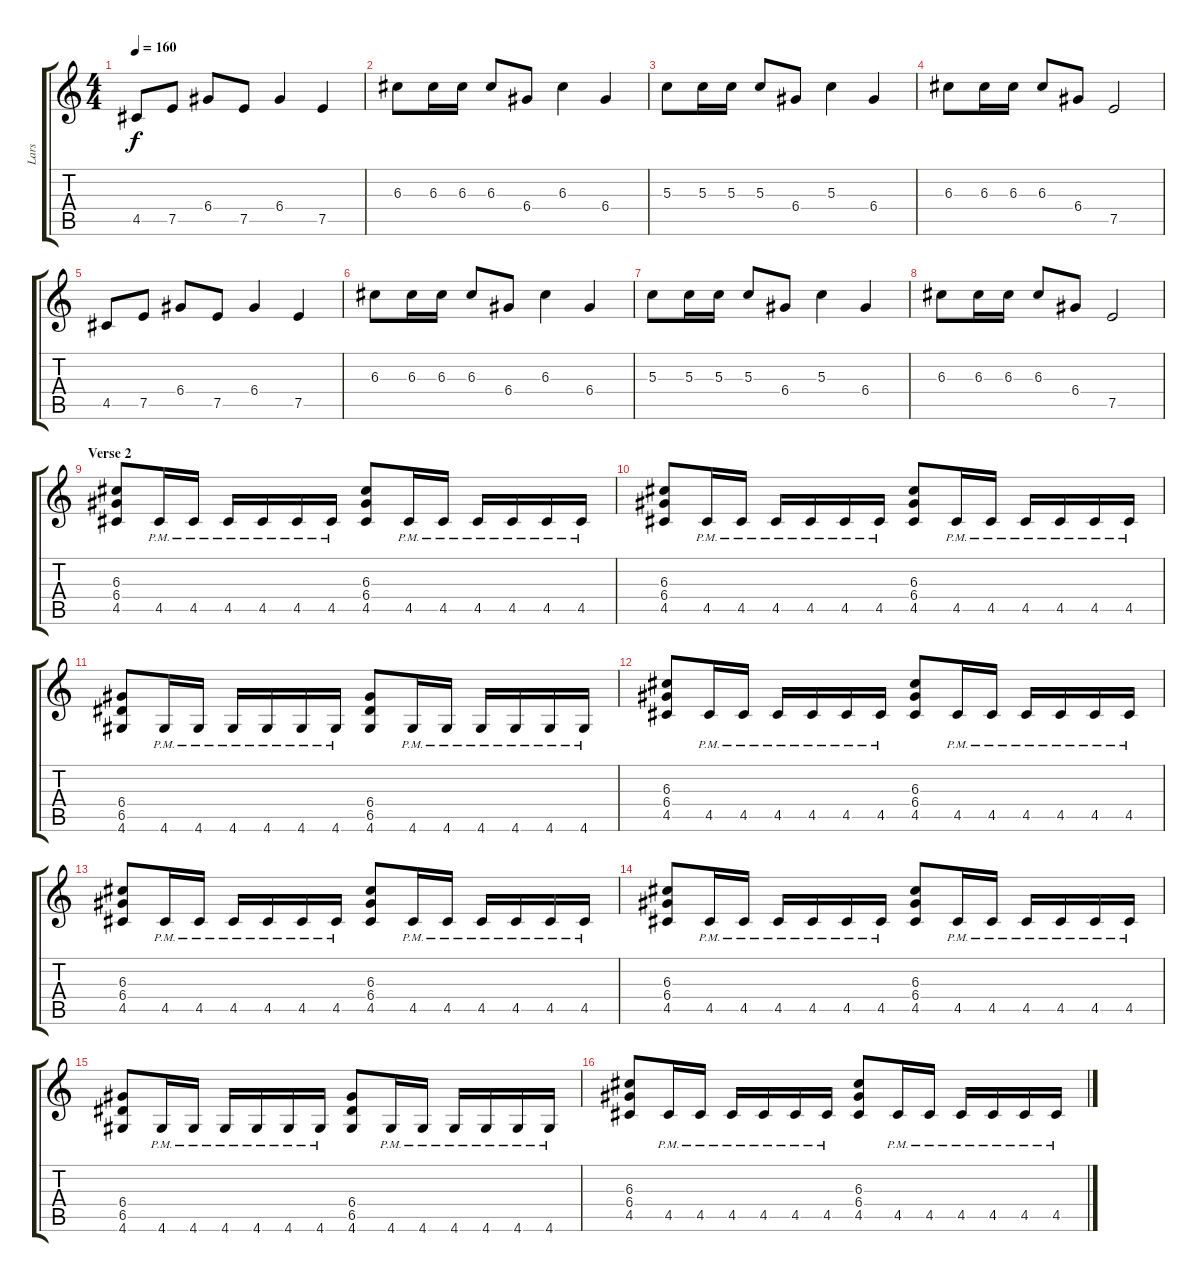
\track ("Lars" "Lars") {instrument overdrivenguitar}
\staff {score tabs}
\tuning (E4 B3 G3 D3 A2 E2) {hide}
\ts (4 4)
\tempo 160
\clef g2
\ks c
4.5.8{dy f} 7.5.8 6.4.8 7.5.8 6.4.4 7.5.4 |
6.3.8 6.3.16 6.3.16 6.3.8 6.4.8 6.3.4 6.4.4 |
5.3.8 5.3.16 5.3.16 5.3.8 6.4.8 5.3.4 6.4.4 |
6.3.8 6.3.16 6.3.16 6.3.8 6.4.8 7.5.2 |
4.5.8 7.5.8 6.4.8 7.5.8 6.4.4 7.5.4 |
6.3.8 6.3.16 6.3.16 6.3.8 6.4.8 6.3.4 6.4.4 |
5.3.8 5.3.16 5.3.16 5.3.8 6.4.8 5.3.4 6.4.4 |
6.3.8 6.3.16 6.3.16 6.3.8 6.4.8 7.5.2 |
\section ("" "Verse 2")
(6.3 6.4 4.5).8 4.5{pm}.16 4.5{pm}.16 4.5{pm}.16 4.5{pm}.16 4.5{pm}.16 4.5{pm}.16 (6.3 6.4 4.5).8 4.5{pm}.16 4.5{pm}.16 4.5{pm}.16 4.5{pm}.16 4.5{pm}.16 4.5{pm}.16 |
(6.3 6.4 4.5).8 4.5{pm}.16 4.5{pm}.16 4.5{pm}.16 4.5{pm}.16 4.5{pm}.16 4.5{pm}.16 (6.3 6.4 4.5).8 4.5{pm}.16 4.5{pm}.16 4.5{pm}.16 4.5{pm}.16 4.5{pm}.16 4.5{pm}.16 |
(6.4 6.5 4.6).8 4.6{pm}.16 4.6{pm}.16 4.6{pm}.16 4.6{pm}.16 4.6{pm}.16 4.6{pm}.16 (6.4 6.5 4.6).8 4.6{pm}.16 4.6{pm}.16 4.6{pm}.16 4.6{pm}.16 4.6{pm}.16 4.6{pm}.16 |
(6.3 6.4 4.5).8 4.5{pm}.16 4.5{pm}.16 4.5{pm}.16 4.5{pm}.16 4.5{pm}.16 4.5{pm}.16 (6.3 6.4 4.5).8 4.5{pm}.16 4.5{pm}.16 4.5{pm}.16 4.5{pm}.16 4.5{pm}.16 4.5{pm}.16 |
(6.3 6.4 4.5).8 4.5{pm}.16 4.5{pm}.16 4.5{pm}.16 4.5{pm}.16 4.5{pm}.16 4.5{pm}.16 (6.3 6.4 4.5).8 4.5{pm}.16 4.5{pm}.16 4.5{pm}.16 4.5{pm}.16 4.5{pm}.16 4.5{pm}.16 |
(6.3 6.4 4.5).8 4.5{pm}.16 4.5{pm}.16 4.5{pm}.16 4.5{pm}.16 4.5{pm}.16 4.5{pm}.16 (6.3 6.4 4.5).8 4.5{pm}.16 4.5{pm}.16 4.5{pm}.16 4.5{pm}.16 4.5{pm}.16 4.5{pm}.16 |
(6.4 6.5 4.6).8 4.6{pm}.16 4.6{pm}.16 4.6{pm}.16 4.6{pm}.16 4.6{pm}.16 4.6{pm}.16 (6.4 6.5 4.6).8 4.6{pm}.16 4.6{pm}.16 4.6{pm}.16 4.6{pm}.16 4.6{pm}.16 4.6{pm}.16 |
(6.3 6.4 4.5).8 4.5{pm}.16 4.5{pm}.16 4.5{pm}.16 4.5{pm}.16 4.5{pm}.16 4.5{pm}.16 (6.3 6.4 4.5).8 4.5{pm}.16 4.5{pm}.16 4.5{pm}.16 4.5{pm}.16 4.5{pm}.16 4.5{pm}.16
